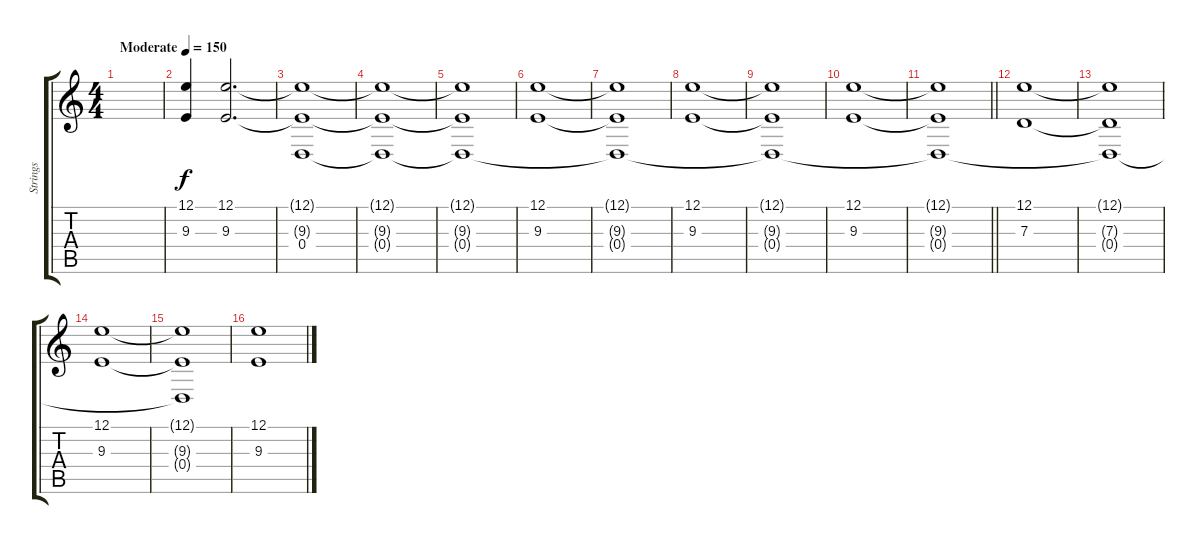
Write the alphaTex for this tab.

\track ("Strings" "Strings") {instrument stringensemble2}
\staff {score tabs}
\tuning (E4 B3 G3 D3 A2 E2) {hide}
\ts (4 4)
\tempo (150 "Moderate")
\clef g2
\ks c
|
(12.1 9.3).4{volume 0} (12.1 9.3).2{d volume 8} |
(12.1{t} 9.3{t} 0.4).1 |
(12.1{t} 9.3{t} 0.4{t}).1 |
(12.1{t} 9.3{t} 0.4{t}).1 |
(12.1 9.3).1 |
(12.1{t} 9.3{t} 0.4{t}).1 |
(12.1 9.3).1 |
(12.1{t} 9.3{t} 0.4{t}).1 |
(12.1 9.3).1 |
\barLineRight lightlight
(12.1{t} 9.3{t} 0.4{t}).1 |
(12.1 7.3).1 |
(12.1{t} 7.3{t} 0.4{t}).1 |
(12.1 9.3).1 |
(12.1{t} 9.3{t} 0.4{t}).1 |
(12.1 9.3).1
